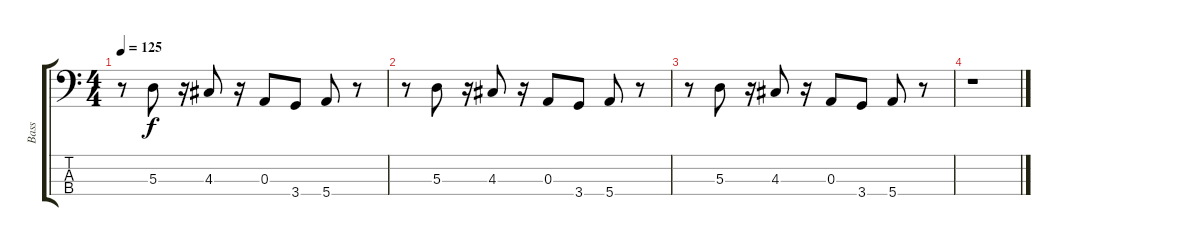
\track ("Bass" "Bass") {instrument electricbassfinger}
\staff {score tabs}
\tuning (G2 D2 A1 E1) {hide}
\ts (4 4)
\tempo 125
\clef f4
\ks c
r.8{dy f} 5.3.8 r.16 4.3.8 r.16 0.3.8 3.4.8 5.4.8 r.8 |
r.8 5.3.8 r.16 4.3.8 r.16 0.3.8 3.4.8 5.4.8 r.8 |
r.8 5.3.8 r.16 4.3.8 r.16 0.3.8 3.4.8 5.4.8 r.8 |
r.1
